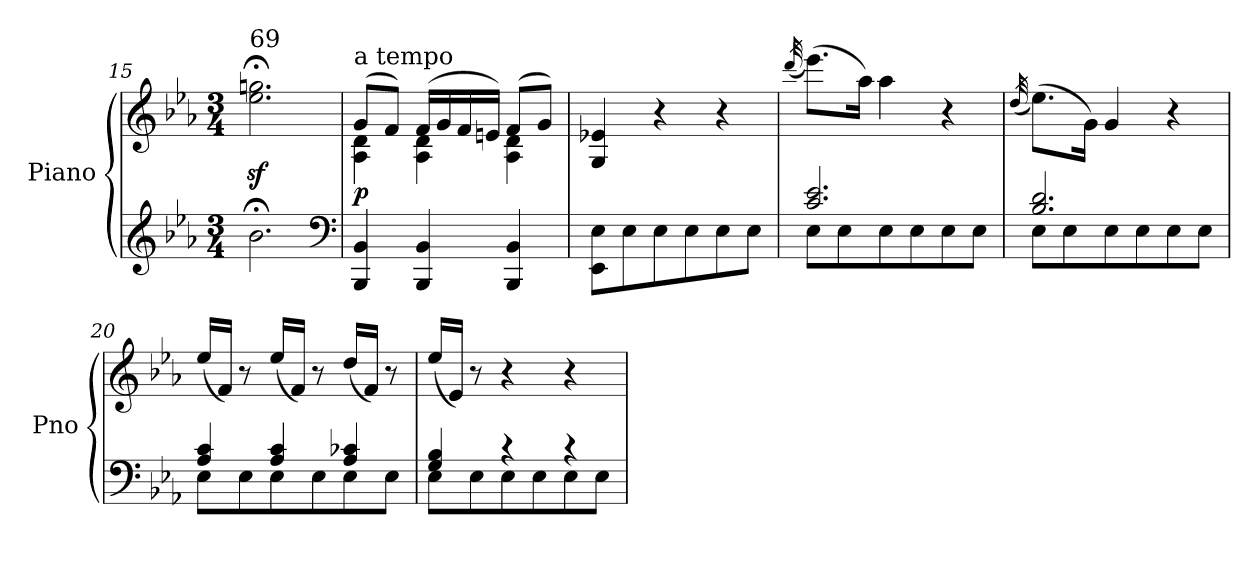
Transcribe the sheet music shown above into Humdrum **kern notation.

**kern	**kern	**dynam
*part1	*part1	*part1
*staff2	*staff1	*staff1/2
*I"Piano	*	*
*I'Pno	*	*
*clefG2	*clefG2	*
*k[b-e-a-]	*k[b-e-a-]	*
*E-:	*E-:	*
*M3/4	*M3/4	*
=15	=15	=15
!	!LO:TX:a:t=69	!
2.b-;<\	2.ee-\z<;< 2.ggn\z<;<	.
*clefF4	*	*
=16	=16	=16
*	*^	*
!	!LO:TX:a:t=a tempo	!	!
!	!	!	!LO:DY:b
4BBB-/ 4BB-/	(8g/L	4A-\ 4d\	p
.	8f/J)	.	.
4BBB-/ 4BB-/	(16f/LL	4A-\ 4d\	.
.	16g/	.	.
.	16f/	.	.
.	16en/JJ)	.	.
4BBB-/ 4BB-/	(8f/L	4A-\ 4d\	.
.	8g/J)	.	.
*	*v	*v	*
=17	=17	=17
8EE-\ 8E-\L	4G/ 4e-X/	.
8E-\	.	.
8E-\	4r	.
8E-\	.	.
8E-\	4r	.
8E-\J	.	.
=18	=18	=18
.	(32qddd/	.
*^	*	*
8E-\L	2.c/ 2.e-/	(8.eee-\L)	.
8E-\	.	.	.
.	.	16aa-\Jk)	.
8E-\	.	4aa-\	.
8E-\	.	.	.
8E-\	.	4r	.
8E-\J	.	.	.
=19	=19	=19	=19
.	.	(32qdd/	.
8E-\L	2.B-/ 2.d/	(8.ee-\L)	.
8E-\	.	.	.
.	.	16g\Jk)	.
8E-\	.	4g/	.
8E-\	.	.	.
8E-\	.	4r	.
8E-\J	.	.	.
=20	=20	=20	=20
8E-\L	4A-/ 4c/	(16ee-/LL	.
.	.	16f/JJ)	.
8E-\	.	8r	.
8E-\	4A-/ 4c/	(16ee-/LL	.
.	.	16f/JJ)	.
8E-\	.	8r	.
8E-\	4A-/ 4c-X/	(16dd/LL	.
.	.	16f/JJ)	.
8E-\J	.	8r	.
!!LO:LB:g=z
=21	=21	=21	=21
8E-\L	4G/ 4B-/	(16ee-/LL	.
.	.	16e-/JJ)	.
8E-\	.	8r	.
8E-\	4rc	4r	.
8E-\	.	.	.
8E-\	4rc	4r	.
8E-\J	.	.	.
*v	*v	*	*
=	=	=
*-	*-	*-
